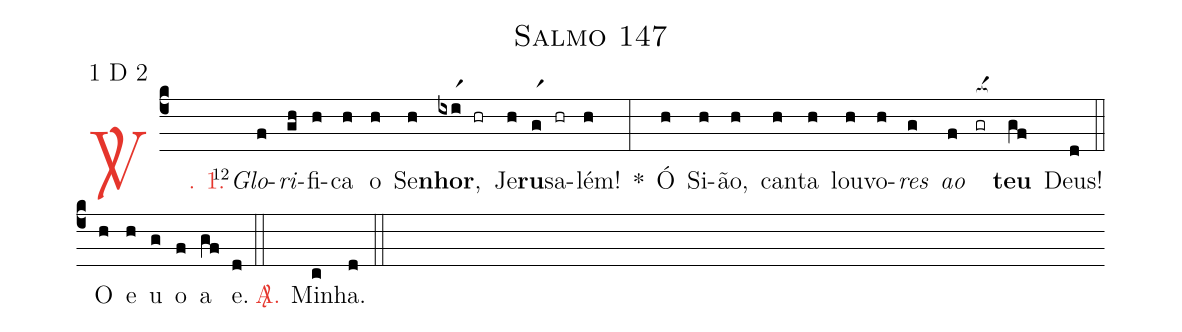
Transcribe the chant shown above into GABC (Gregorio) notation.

name: Salmo 147;
mode: 1;
mode-differentia: D 2;
%%
(c4)

<c><sp>V/</sp>. 1.</c>() <v>\VSup{12}</v><i>Glo</i>(f)<i>ri</i>(gh)fi(h)ca(h) o(h) Se(h)<b>nhor</b>,(ixir1 hr) Je(h)<b>ru</b>(gr1)sa(hr)lém!(h) *(:) Ó(h) Si(h)ão,(h) can(h)ta(h) lou(h)vo(h)<i>res</i>(g) <i>ao</i>(f) <nlba>(gr[ocba:1{])<b>teu</b></nlba>(gf[ocba:0}]) Deus!(d) (::)

<eu>O(h) e(h) u(g) o(f) a(gf) e.</eu>(d) (::)

<nlba><c><sp>A/</sp>.</c>() Mi</nlba>(c)nha.(d) (::)
